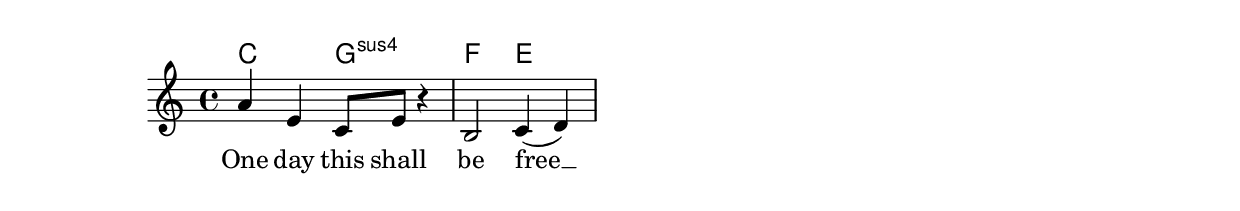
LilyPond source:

%% DO NOT EDIT this file manually; it is automatically
%% generated from LSR http://lsr.di.unimi.it
%% Make any changes in LSR itself, or in Documentation/snippets/new/ ,
%% and then run scripts/auxiliar/makelsr.py
%%
%% This file is in the public domain.
\version "2.18.0"

\header {
  lsrtags = "chords"

  texidoc = "
When put together, chord names, a melody, and lyrics form a lead sheet:

"
  doctitle = "Simple lead sheet"
} % begin verbatim


<<
  \chords { c2 g:sus4 f e }
  \relative c'' {
    a4 e c8 e r4
    b2 c4( d)
  }
  \addlyrics { One day this shall be free __ }
>>
